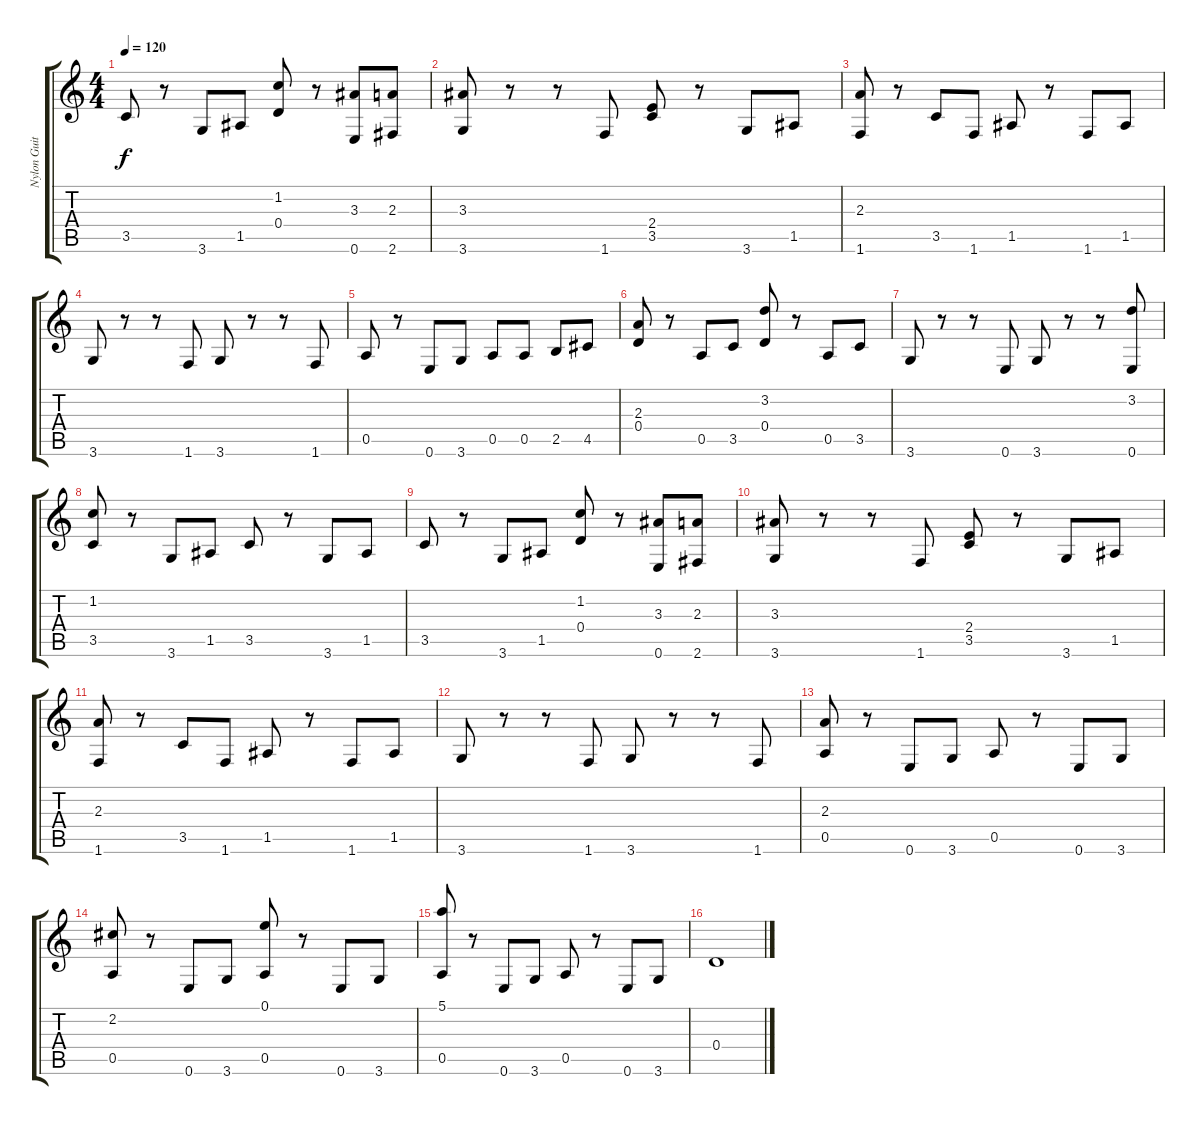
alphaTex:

\track ("Nylon Guitar" "Nylon Guit") {instrument acousticguitarnylon}
\staff {score tabs}
\tuning (E4 B3 G3 D3 A2 E2) {hide}
\ts (4 4)
\tempo 120
\clef g2
\ks c
3.5.8{dy f} r.8 3.6.8 1.5.8 (1.2 0.4).8 r.8 (3.3 0.6).8 (2.3 2.6).8 |
(3.3 3.6).8 r.8 r.8 1.6.8 (2.4 3.5).8 r.8 3.6.8 1.5.8 |
(2.3 1.6).8 r.8 3.5.8 1.6.8 1.5.8 r.8 1.6.8 1.5.8 |
3.6.8 r.8 r.8 1.6.8 3.6.8 r.8 r.8 1.6.8 |
0.5.8 r.8 0.6.8 3.6.8 0.5.8 0.5.8 2.5.8 4.5.8 |
(2.3 0.4).8 r.8 0.5.8 3.5.8 (3.2 0.4).8 r.8 0.5.8 3.5.8 |
3.6.8 r.8 r.8 0.6.8 3.6.8 r.8 r.8 (3.2 0.6).8 |
(1.2 3.5).8 r.8 3.6.8 1.5.8 3.5.8 r.8 3.6.8 1.5.8 |
3.5.8 r.8 3.6.8 1.5.8 (1.2 0.4).8 r.8 (3.3 0.6).8 (2.3 2.6).8 |
(3.3 3.6).8 r.8 r.8 1.6.8 (2.4 3.5).8 r.8 3.6.8 1.5.8 |
(2.3 1.6).8 r.8 3.5.8 1.6.8 1.5.8 r.8 1.6.8 1.5.8 |
3.6.8 r.8 r.8 1.6.8 3.6.8 r.8 r.8 1.6.8 |
(2.3 0.5).8 r.8 0.6.8 3.6.8 0.5.8 r.8 0.6.8 3.6.8 |
(2.2 0.5).8 r.8 0.6.8 3.6.8 (0.1 0.5).8 r.8 0.6.8 3.6.8 |
(5.1 0.5).8 r.8 0.6.8 3.6.8 0.5.8 r.8 0.6.8 3.6.8 |
0.4.1
